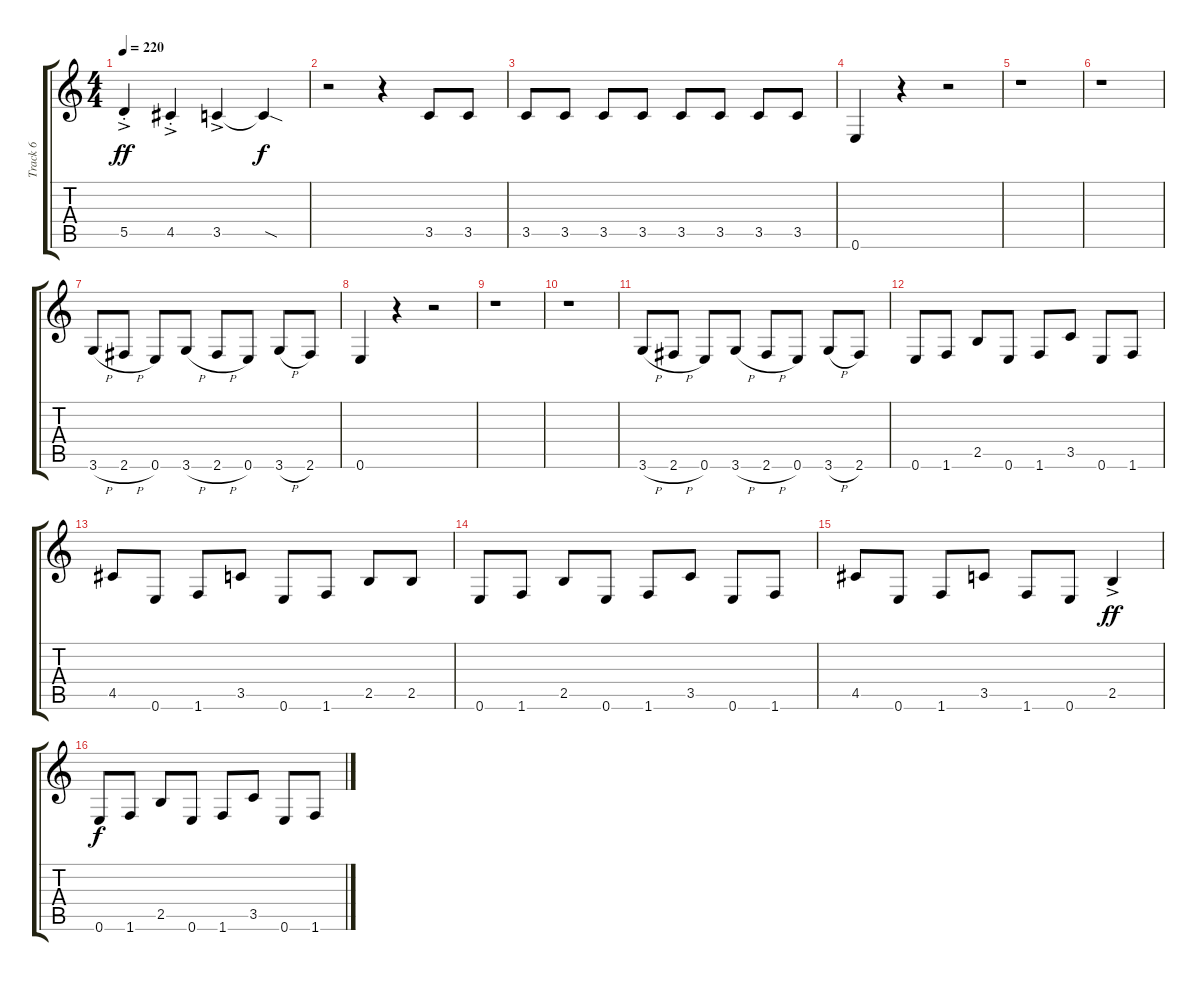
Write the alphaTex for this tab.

\track ("Track 6" "Track 6") {instrument electricbassfinger}
\staff {score tabs}
\tuning (E4 B3 G3 D3 A2 E2) {hide}
\ts (4 4)
\tempo 220
\clef g2
\ks c
5.5{ac st}.4{dy ff} 4.5{ac st}.4 3.5{ac}.4 3.5{sod t}.4{dy f} |
r.2 r.4 3.5.8 3.5.8 |
3.5.8 3.5.8 3.5.8 3.5.8 3.5.8 3.5.8 3.5.8 3.5.8 |
0.6.4 r.4 r.2 |
r.1 |
r.1 |
3.6{h}.8 2.6{h}.8 0.6.8 3.6{h}.8 2.6{h}.8 0.6.8 3.6{h}.8 2.6.8 |
0.6.4 r.4 r.2 |
r.1 |
r.1 |
3.6{h}.8 2.6{h}.8 0.6.8 3.6{h}.8 2.6{h}.8 0.6.8 3.6{h}.8 2.6.8 |
0.6.8 1.6.8 2.5.8 0.6.8 1.6.8 3.5.8 0.6.8 1.6.8 |
4.5.8 0.6.8 1.6.8 3.5.8 0.6.8 1.6.8 2.5.8 2.5.8 |
0.6.8 1.6.8 2.5.8 0.6.8 1.6.8 3.5.8 0.6.8 1.6.8 |
4.5.8 0.6.8 1.6.8 3.5.8 1.6.8 0.6.8 2.5{ac}.4{dy ff} |
0.6.8{dy f} 1.6.8 2.5.8 0.6.8 1.6.8 3.5.8 0.6.8 1.6.8
